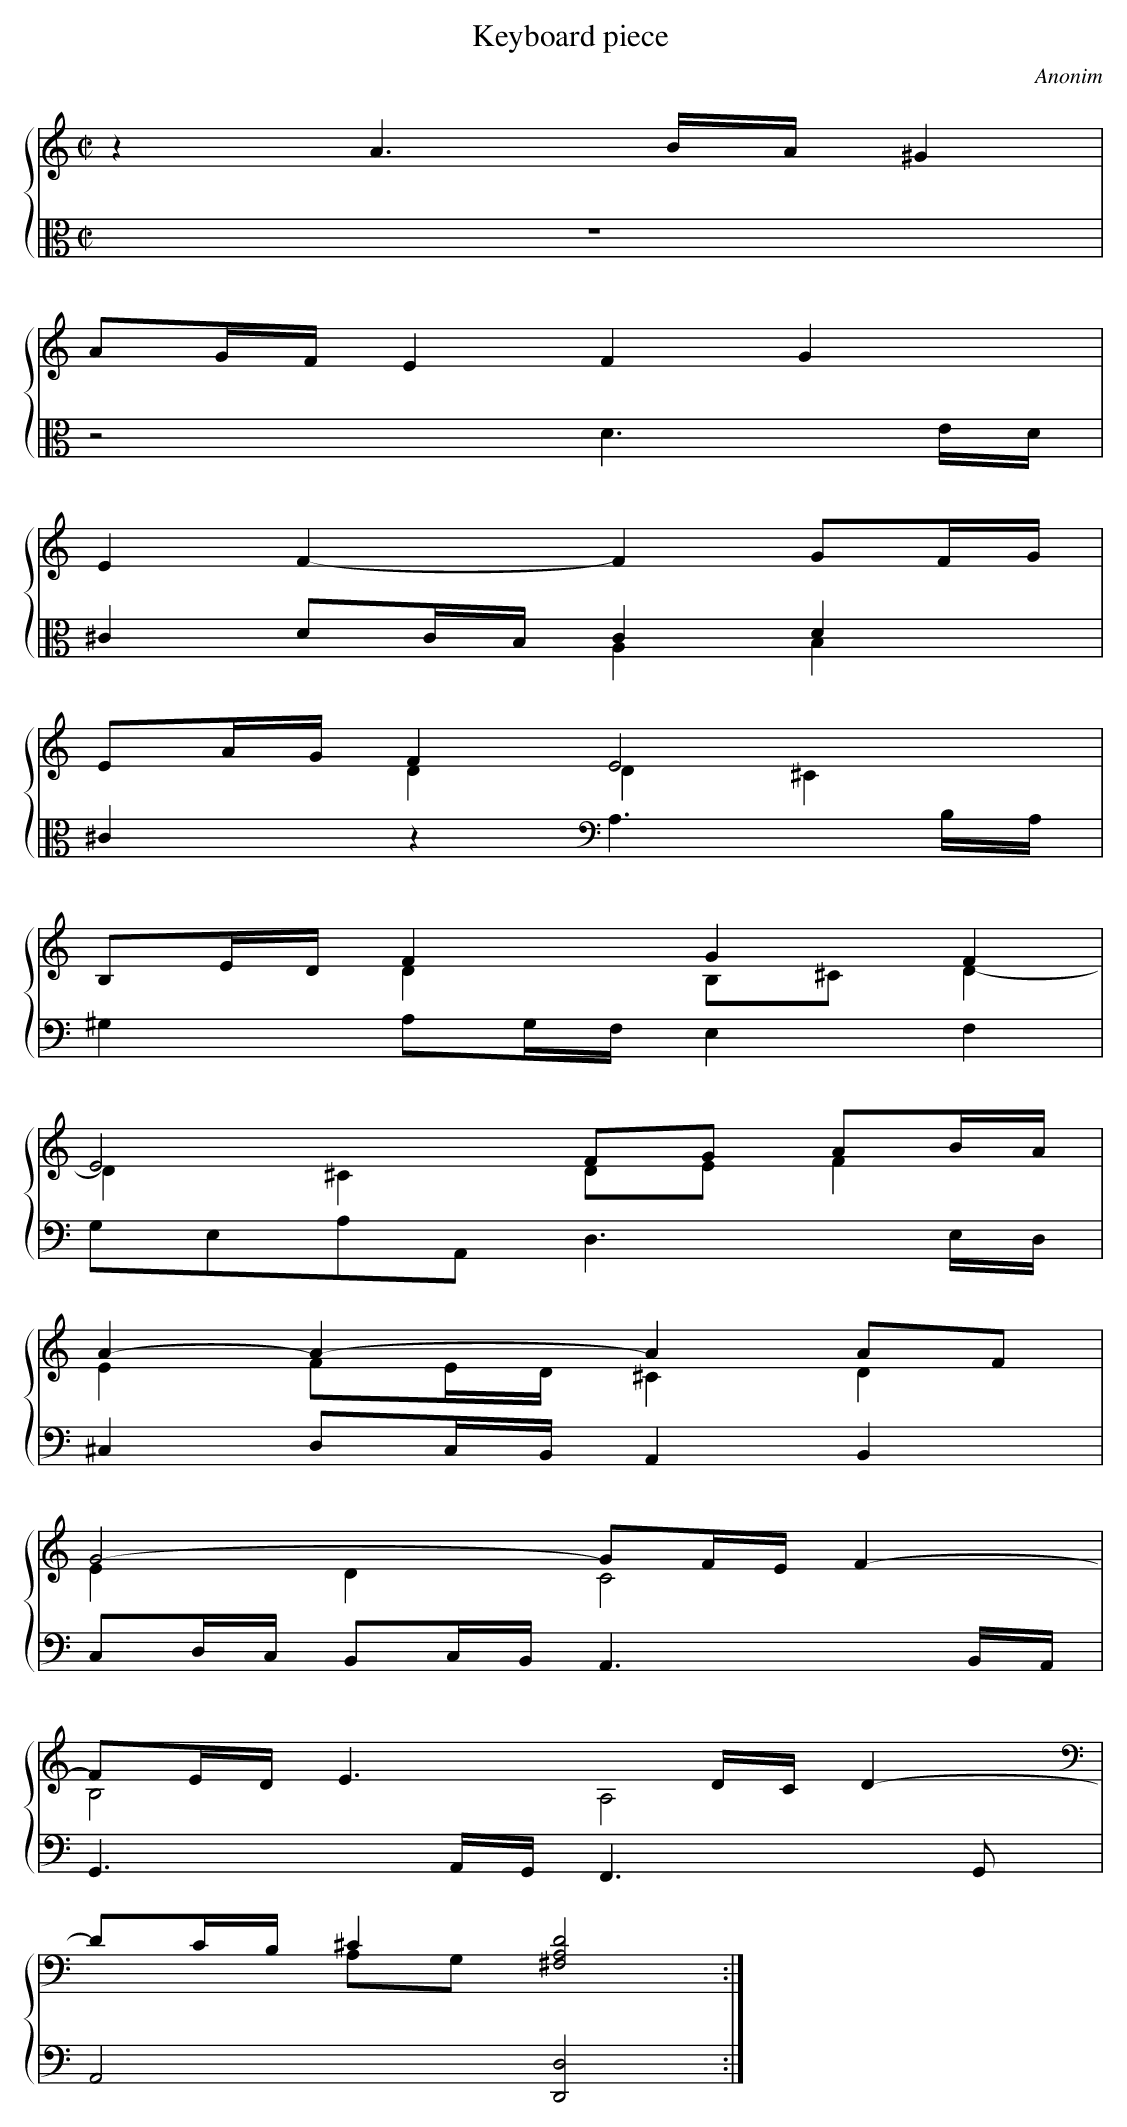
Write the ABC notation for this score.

X:1
T: Keyboard piece
C: Anonim
L: 1/8
M: C|
%%staves {1 2}
V: 1
V: 2 clef=alto
K: C
[V:1] z2A3B/A/^G2 |
[V:2] z8 |
[V:1] AG/F/E2F2G2 |
[V:2] z4D3E/D/ |
[V:1] E2F2-F2GF/G/ |
[V:2] ^C2DC/B,/C2D2 & x4A,2B,2 |
[V:1] EA/G/F2E4 & x2D2D2^C2 |
[V:2] ^C2z2[K:clef=bass]A,3B,/A,/ |
[V:1] B,E/D/F2G2F2 & x2D2B,^CD2- |
[V:2] ^G,2A,G,/F,/E,2F,2 |
[V:1] E4FG AB/A/ & D2^C2DEF2 |
[V:2] G,E,A,A,,2<D,2E,/D,/ |
[V:1] A2-A2-A2AF & E2FE/D/^C2D2 |
[V:2] ^C,2D,C,/B,,/A,,2B,,2 |
[V:1] G4-GF/E/F2- & E2D2C4 |
[V:2] C,D,/C,/ B,,C,/B,,/A,,3B,,/A,,/ |
[V:1] FE/D/E3D/C/D2- & B,4A,4 |
[V:2] G,,3A,,/G,,/F,,3G,, |
[V:1] DC/B,/^C2[D4A,4^F,4] & x2A,G,x4 :|]
[V:2] A,,4[D,4D,,4] :|]
